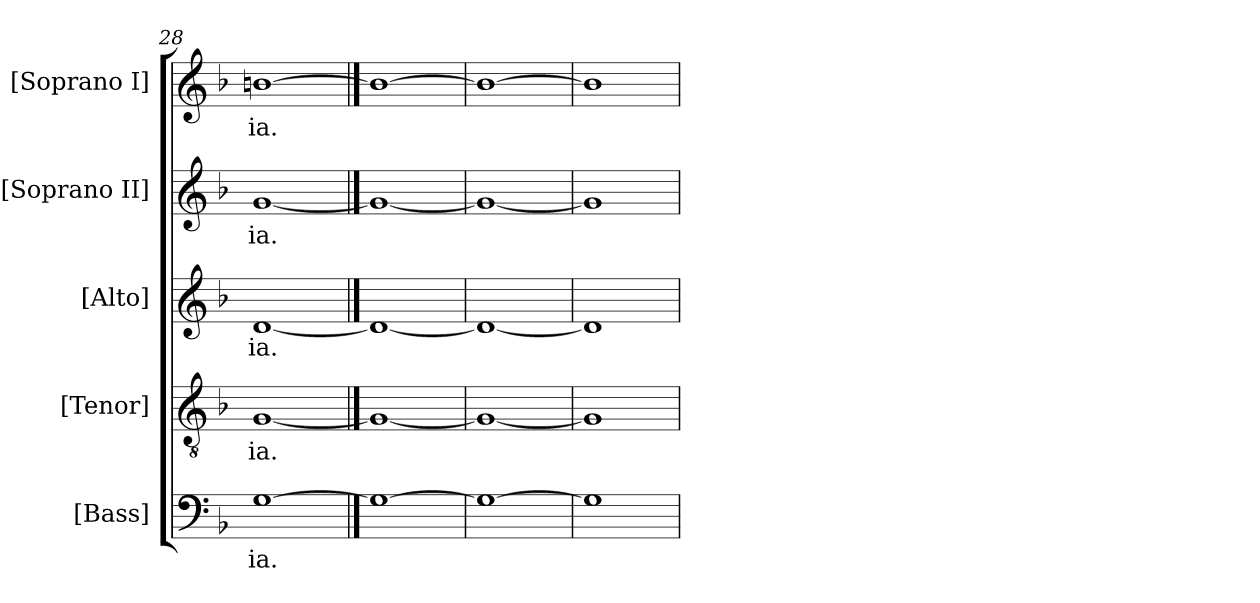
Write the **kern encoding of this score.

**kern	**text	**kern	**text	**kern	**text	**kern	**text	**kern	**text
*part5	*part5	*part4	*part4	*part3	*part3	*part2	*part2	*part1	*part1
*staff5	*staff5	*staff4	*staff4	*staff3	*staff3	*staff2	*staff2	*staff1	*staff1
*I"[Bass]	*	*I"[Tenor]	*	*I"[Alto]	*	*I"[Soprano II]	*	*I"[Soprano I]	*
*clefF4	*	*clefGv2	*	*clefG2	*	*clefG2	*	*clefG2	*
*k[b-]	*	*k[b-]	*	*k[b-]	*	*k[b-]	*	*k[b-]	*
*F:	*	*F:	*	*F:	*	*F:	*	*F:	*
=28	=28	=28	=28	=28	=28	=28	=28	=28	=28
!	!LO:LY:b:cj	!	!LO:LY:b:cj	!	!LO:LY:b:cj	!	!LO:LY:b:cj	!	!LO:LY:b:cj
[1G	-ia.	[1G	-ia.	[1d	-ia.	[1g	-ia.	[1bn	-ia.
==29	==29	==29	==29	==29	==29	==29	==29	==29	==29
1G_	.	1G_	.	1d_	.	1g_	.	1b_	.
=30	=30	=30	=30	=30	=30	=30	=30	=30	=30
1G_	.	1G_	.	1d_	.	1g_	.	1b_	.
=31	=31	=31	=31	=31	=31	=31	=31	=31	=31
1G]	.	1G]	.	1d]	.	1g]	.	1b]	.
=	=	=	=	=	=	=	=	=	=
*-	*-	*-	*-	*-	*-	*-	*-	*-	*-
